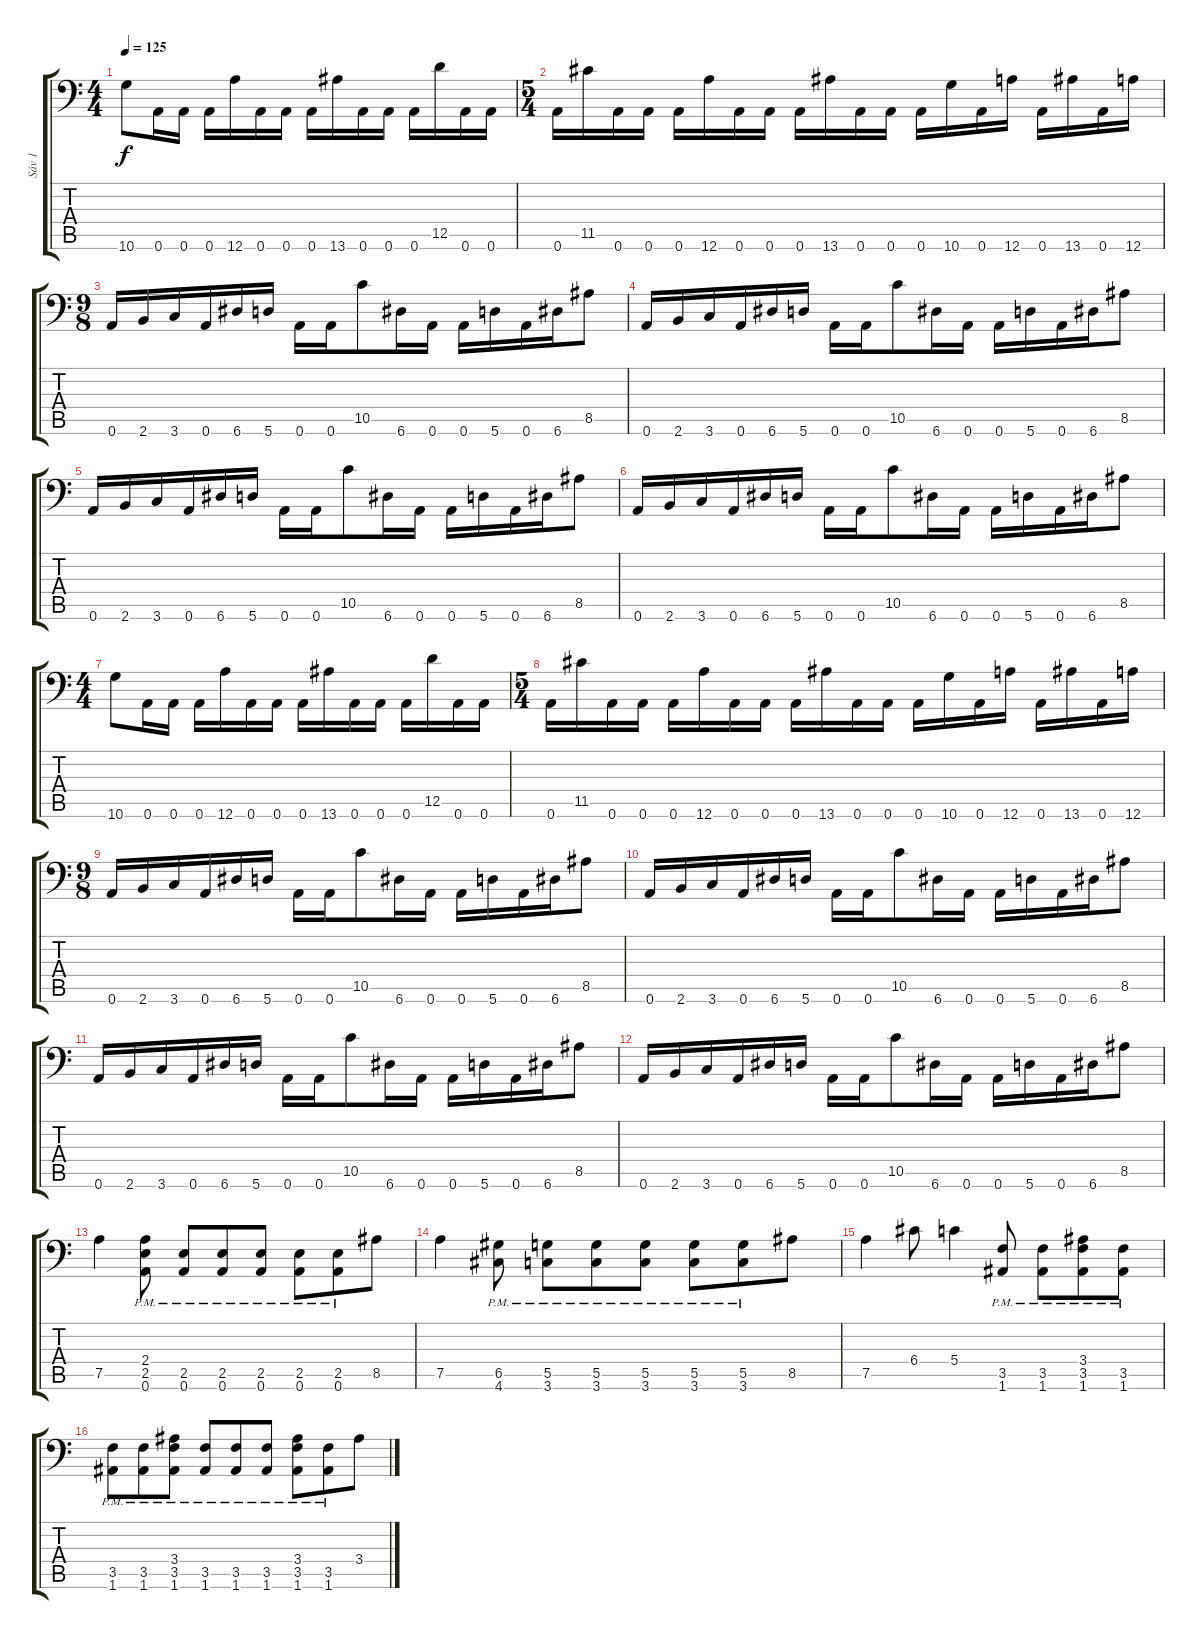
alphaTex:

\track ("Sáv 1" "Sáv 1") {instrument distortionguitar}
\staff {score tabs}
\tuning (A3 E3 C3 G2 D2 A1) {hide}
\ts (4 4)
\tempo 125
\clef f4
\ks c
10.6.8{dy f} 0.6.16 0.6.16 0.6.16 12.6.16 0.6.16 0.6.16 0.6.16 13.6.16 0.6.16 0.6.16 0.6.16 12.5.16 0.6.16 0.6.16 |
\ts (5 4)
0.6.16 11.5.16 0.6.16 0.6.16 0.6.16 12.6.16 0.6.16 0.6.16 0.6.16 13.6.16 0.6.16 0.6.16 0.6.16 10.6.16 0.6.16 12.6.16 0.6.16 13.6.16 0.6.16 12.6.16 |
\ts (9 8)
0.6.16 2.6.16 3.6.16 0.6.16 6.6.16 5.6.16 0.6.16 0.6.16 10.5.8 6.6.16 0.6.16 0.6.16 5.6.16 0.6.16 6.6.16 8.5.8 |
0.6.16 2.6.16 3.6.16 0.6.16 6.6.16 5.6.16 0.6.16 0.6.16 10.5.8 6.6.16 0.6.16 0.6.16 5.6.16 0.6.16 6.6.16 8.5.8 |
0.6.16 2.6.16 3.6.16 0.6.16 6.6.16 5.6.16 0.6.16 0.6.16 10.5.8 6.6.16 0.6.16 0.6.16 5.6.16 0.6.16 6.6.16 8.5.8 |
0.6.16 2.6.16 3.6.16 0.6.16 6.6.16 5.6.16 0.6.16 0.6.16 10.5.8 6.6.16 0.6.16 0.6.16 5.6.16 0.6.16 6.6.16 8.5.8 |
\ts (4 4)
10.6.8 0.6.16 0.6.16 0.6.16 12.6.16 0.6.16 0.6.16 0.6.16 13.6.16 0.6.16 0.6.16 0.6.16 12.5.16 0.6.16 0.6.16 |
\ts (5 4)
0.6.16 11.5.16 0.6.16 0.6.16 0.6.16 12.6.16 0.6.16 0.6.16 0.6.16 13.6.16 0.6.16 0.6.16 0.6.16 10.6.16 0.6.16 12.6.16 0.6.16 13.6.16 0.6.16 12.6.16 |
\ts (9 8)
0.6.16 2.6.16 3.6.16 0.6.16 6.6.16 5.6.16 0.6.16 0.6.16 10.5.8 6.6.16 0.6.16 0.6.16 5.6.16 0.6.16 6.6.16 8.5.8 |
0.6.16 2.6.16 3.6.16 0.6.16 6.6.16 5.6.16 0.6.16 0.6.16 10.5.8 6.6.16 0.6.16 0.6.16 5.6.16 0.6.16 6.6.16 8.5.8 |
0.6.16 2.6.16 3.6.16 0.6.16 6.6.16 5.6.16 0.6.16 0.6.16 10.5.8 6.6.16 0.6.16 0.6.16 5.6.16 0.6.16 6.6.16 8.5.8 |
0.6.16 2.6.16 3.6.16 0.6.16 6.6.16 5.6.16 0.6.16 0.6.16 10.5.8 6.6.16 0.6.16 0.6.16 5.6.16 0.6.16 6.6.16 8.5.8 |
7.5.4 (2.4{pm} 2.5{pm} 0.6{pm}).8 (2.5{pm} 0.6{pm}).8 (2.5{pm} 0.6{pm}).8 (2.5{pm} 0.6{pm}).8 (2.5{pm} 0.6{pm}).8 (2.5{pm} 0.6{pm}).8 8.5.8 |
7.5.4 (6.5{pm} 4.6{pm}).8 (5.5{pm} 3.6{pm}).8 (5.5{pm} 3.6{pm}).8 (5.5{pm} 3.6{pm}).8 (5.5{pm} 3.6{pm}).8 (5.5{pm} 3.6{pm}).8 8.5.8 |
7.5.4 6.4.8 5.4.4 (3.5{pm} 1.6{pm}).8 (3.5{pm} 1.6{pm}).8 (3.4{pm} 3.5{pm} 1.6{pm}).8 (3.5{pm} 1.6{pm}).8 |
(3.5{pm} 1.6{pm}).8 (3.5{pm} 1.6{pm}).8 (3.4{pm} 3.5{pm} 1.6{pm}).8 (3.5{pm} 1.6{pm}).8 (3.5{pm} 1.6{pm}).8 (3.5{pm} 1.6{pm}).8 (3.4{pm} 3.5{pm} 1.6{pm}).8 (3.5{pm} 1.6{pm}).8 3.4.8
